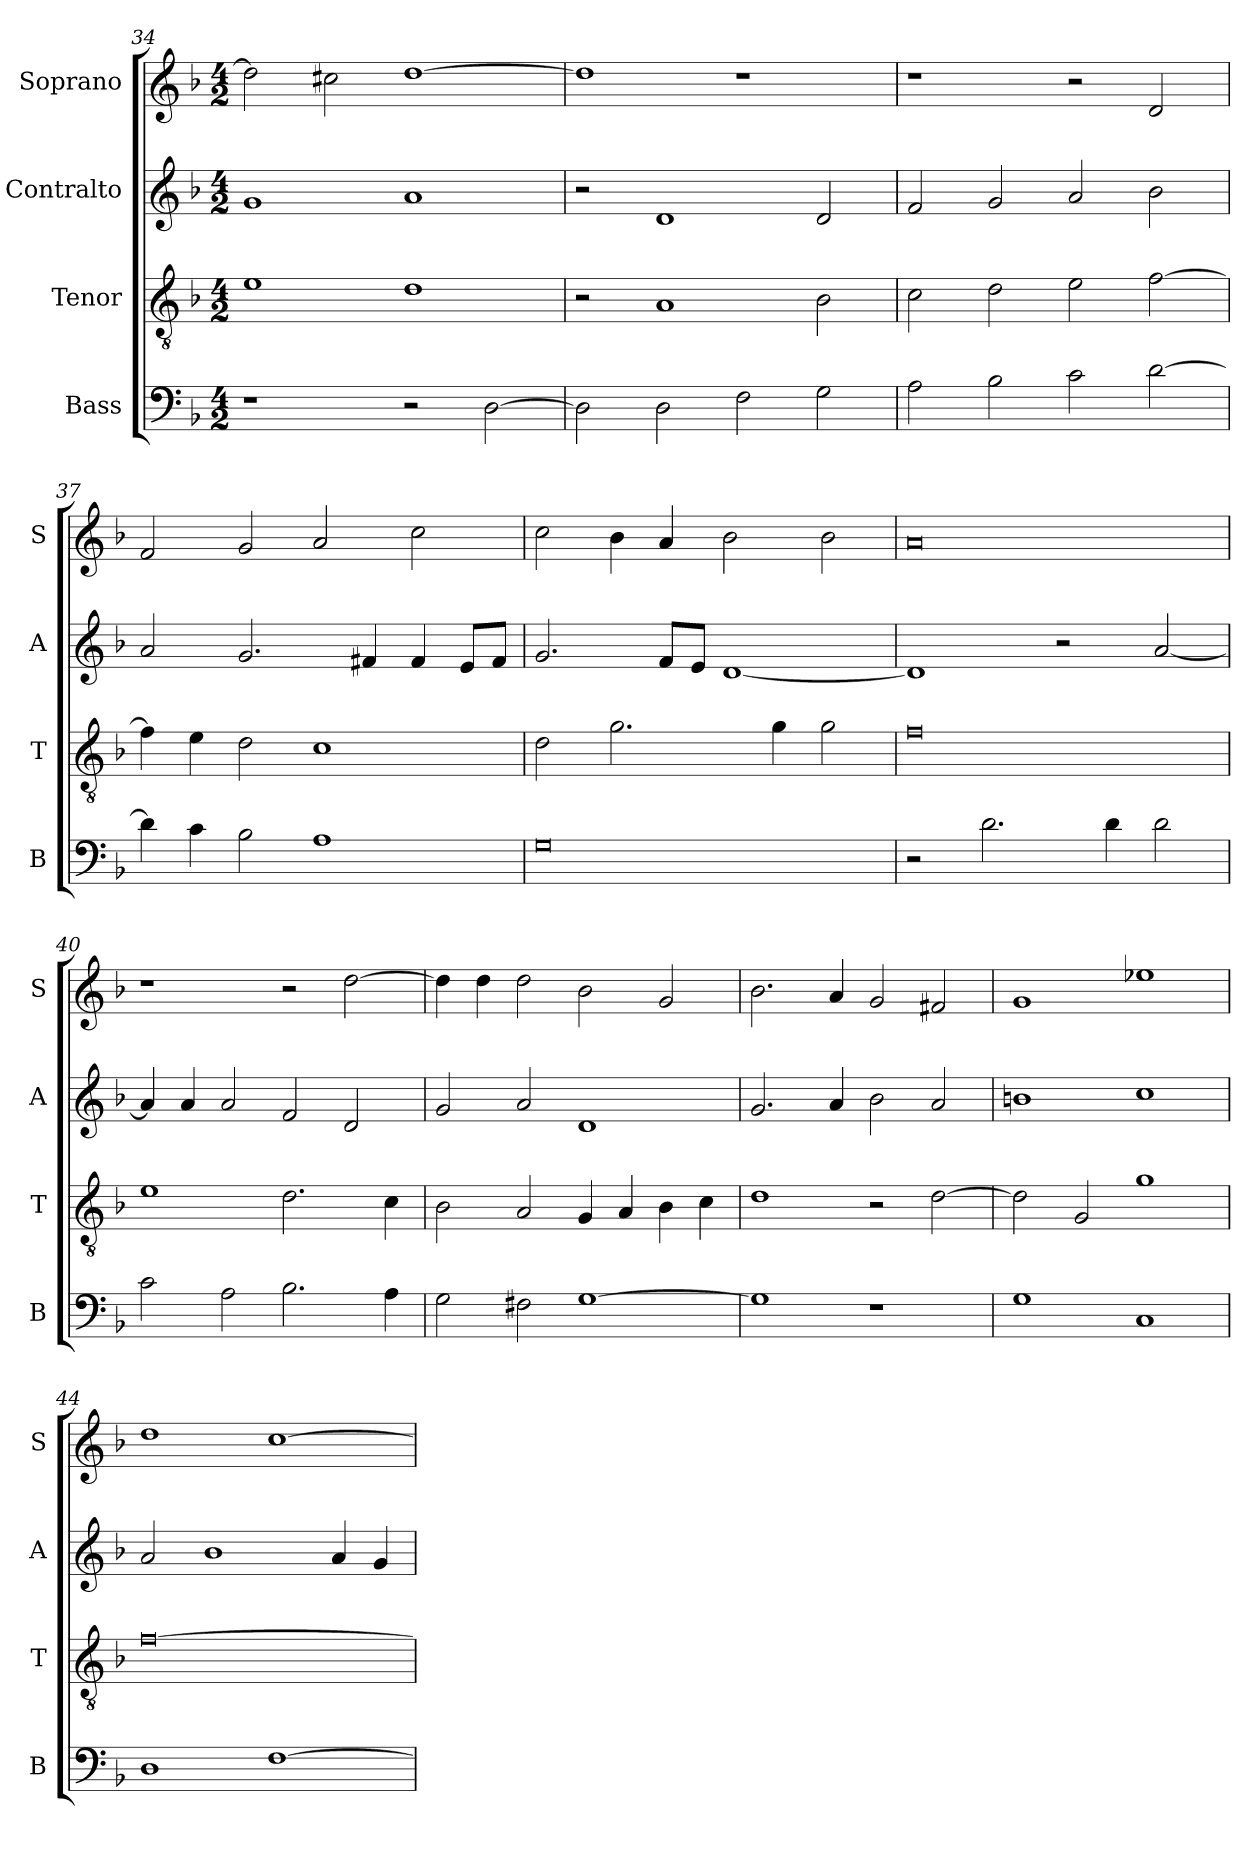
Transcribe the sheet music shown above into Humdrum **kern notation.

**kern	**kern	**kern	**kern
*part4	*part3	*part2	*part1
*staff4	*staff3	*staff2	*staff1
*I"Bass	*I"Tenor	*I"Contralto	*I"Soprano
*I'B	*I'T	*I'A	*I'S
*clefF4	*clefGv2	*clefG2	*clefG2
*k[b-]	*k[b-]	*k[b-]	*k[b-]
*G:dor	*G:dor	*G:dor	*G:dor
*M4/2	*M4/2	*M4/2	*M4/2
=34	=34	=34	=34
1r	1e	1g	2dd]
.	.	.	2cc#X
2r	1d	1a	[1dd
[2D	.	.	.
=35	=35	=35	=35
2D]	2r	2r	1dd]
2D	1A	1d	.
2F	.	.	1r
2G	2B-	2d	.
=36	=36	=36	=36
2A	2c	2f	1r
2B-	2d	2g	.
2c	2e	2a	2r
[2d	[2f	2b-	2d
=37	=37	=37	=37
4d]	4f]	2a	2f
4c	4e	.	.
2B-	2d	2.g	2g
1A	1c	.	2a
.	.	4f#X	.
.	.	4f#	2cc
.	.	8e/L	.
.	.	8f#/J	.
=38	=38	=38	=38
0G	2d	2.g	2cc
.	2.g	.	4b-
.	.	8f/L	4a
.	.	8e/J	.
.	.	[1d	2b-
.	4g	.	.
.	2g	.	2b-
=39	=39	=39	=39
2r	0f	1d]	0a
2.d	.	.	.
.	.	2r	.
4d	.	.	.
2d	.	[2a	.
=40	=40	=40	=40
2c	1e	4a]	1r
.	.	4a	.
2A	.	2a	.
2.B-	2.d	2f	2r
.	.	2d	[2dd
4A	4c	.	.
=41	=41	=41	=41
2G	2B-	2g	4dd]
.	.	.	4dd
2F#X	2A	2a	2dd
[1G	4G	1d	2b-
.	4A	.	.
.	4B-	.	2g
.	4c	.	.
=42	=42	=42	=42
1G]	1d	2.g	2.b-
.	.	4a	4a
1r	2r	2b-	2g
.	[2d	2a	2f#X
=43	=43	=43	=43
1G	2d]	1bn	1g
.	2G	.	.
1C	1g	1cc	1ee-X
=44	=44	=44	=44
1D	[0f	2a	1dd
.	.	1b-	.
[1F	.	.	[1cc
.	.	4a	.
.	.	4g	.
=	=	=	=
*-	*-	*-	*-
